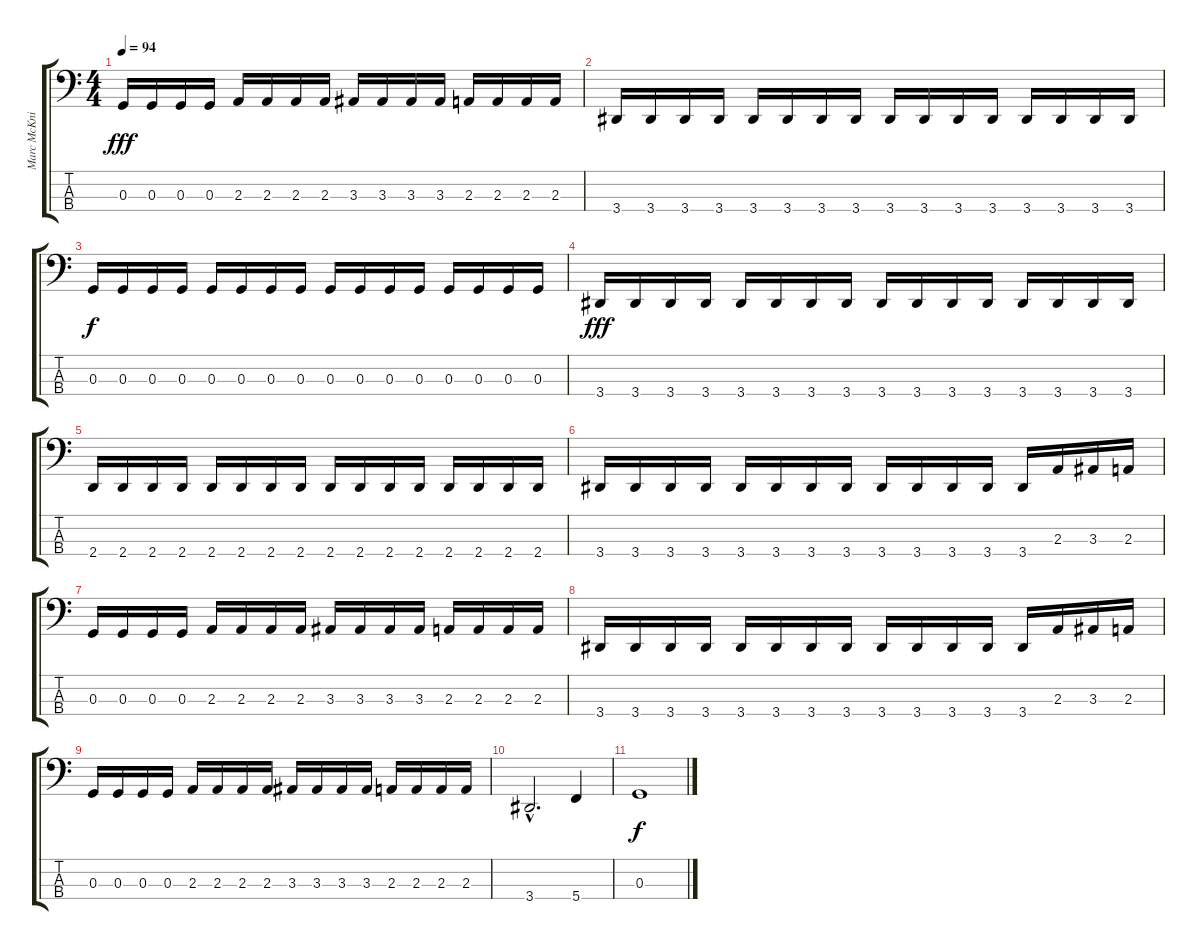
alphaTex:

\track ("Marc McKnight  (bass)" "Marc McKni") {instrument electricbasspick}
\staff {score tabs}
\tuning (F2 C2 G1 C1) {hide}
\ts (4 4)
\tempo 94
\clef f4
\ks c
0.3.16{dy fff} 0.3.16 0.3.16 0.3.16 2.3.16 2.3.16 2.3.16 2.3.16 3.3.16 3.3.16 3.3.16 3.3.16 2.3.16 2.3.16 2.3.16 2.3.16 |
3.4.16 3.4.16 3.4.16 3.4.16 3.4.16 3.4.16 3.4.16 3.4.16 3.4.16 3.4.16 3.4.16 3.4.16 3.4.16 3.4.16 3.4.16 3.4.16 |
0.3.16{dy f} 0.3.16 0.3.16 0.3.16 0.3.16 0.3.16 0.3.16 0.3.16 0.3.16 0.3.16 0.3.16 0.3.16 0.3.16 0.3.16 0.3.16 0.3.16 |
3.4.16{dy fff} 3.4.16 3.4.16 3.4.16 3.4.16 3.4.16 3.4.16 3.4.16 3.4.16 3.4.16 3.4.16 3.4.16 3.4.16 3.4.16 3.4.16 3.4.16 |
2.4.16 2.4.16 2.4.16 2.4.16 2.4.16 2.4.16 2.4.16 2.4.16 2.4.16 2.4.16 2.4.16 2.4.16 2.4.16 2.4.16 2.4.16 2.4.16 |
3.4.16 3.4.16 3.4.16 3.4.16 3.4.16 3.4.16 3.4.16 3.4.16 3.4.16 3.4.16 3.4.16 3.4.16 3.4.16 2.3.16 3.3.16 2.3.16 |
0.3.16 0.3.16 0.3.16 0.3.16 2.3.16 2.3.16 2.3.16 2.3.16 3.3.16 3.3.16 3.3.16 3.3.16 2.3.16 2.3.16 2.3.16 2.3.16 |
3.4.16 3.4.16 3.4.16 3.4.16 3.4.16 3.4.16 3.4.16 3.4.16 3.4.16 3.4.16 3.4.16 3.4.16 3.4.16 2.3.16 3.3.16 2.3.16 |
0.3.16 0.3.16 0.3.16 0.3.16 2.3.16 2.3.16 2.3.16 2.3.16 3.3.16 3.3.16 3.3.16 3.3.16 2.3.16 2.3.16 2.3.16 2.3.16 |
3.4{hac}.2{d} 5.4.4 |
0.3.1{dy f}
